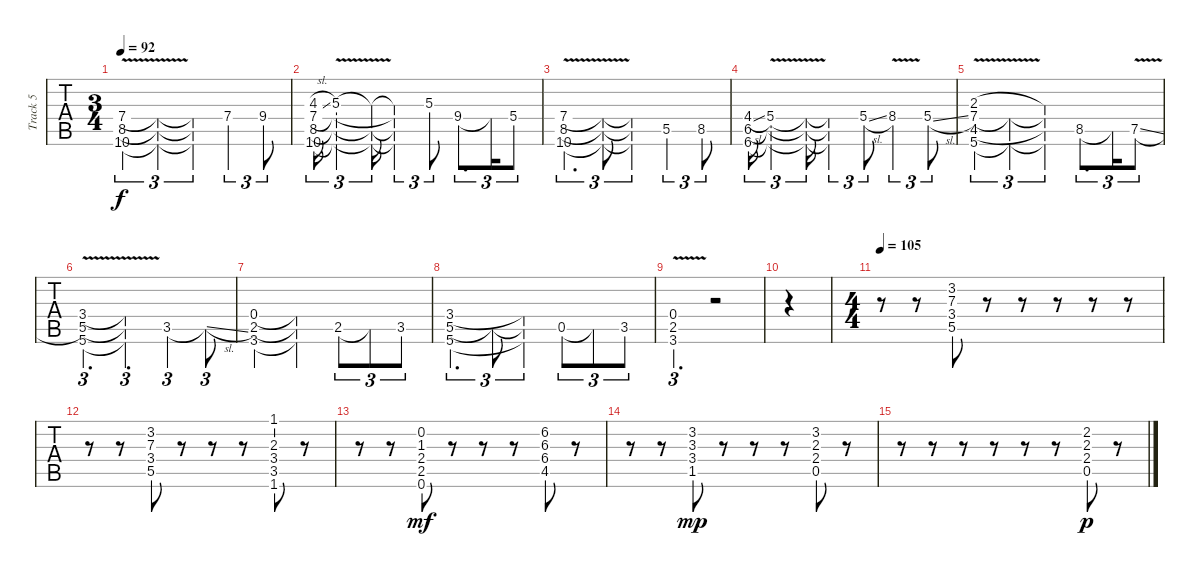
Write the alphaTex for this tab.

\track ("Track 5" "Track 5") {instrument trumpet}
\staff {tabs}
\tuning (E4 B3 G3 D3 A2 E2) {hide}
\ts (3 4)
\tempo 92
\clef g2
\ks c
(7.4{v} 8.5 10.6).4{tu (3 2) dy f} (7.4{t} 8.5{t} 10.6{t}).4{tu (3 2)} (7.4{t} 8.5{t} 10.6{t}).4{tu (3 2)} 7.4.4{tu (3 2)} 9.4.8{tu (3 2)} |
(4.3{sl} 7.4 8.5 10.6).16{tu (3 2)} (5.3{v} 7.4{t} 8.5{t} 10.6{t}).4{tu (3 2)} (5.3{t} 8.5{t} 10.6{t}).16{tu (3 2)} (5.3{t} 7.4{t} 8.5{t} 10.6{t}).4{tu (3 2)} 5.3.8{tu (3 2)} 9.4.8{d tu (3 2)} 9.4{t}.16{tu (3 2)} 5.4.8{tu (3 2)} |
(7.4{v} 8.5 10.6).4{d tu (3 2)} (7.4{t} 8.5{t} 10.6{t}).8{tu (3 2)} (7.4{t} 8.5{t} 10.6{t}).4{tu (3 2)} 5.5.4{tu (3 2)} 8.5.8{tu (3 2)} |
(4.4{sl} 6.5 6.6).16{tu (3 2)} (5.4{v} 6.5{t} 6.6{t}).4{tu (3 2)} (5.4{t} 6.5{t} 6.6{t}).16{tu (3 2)} (5.4{t} 6.5{t} 6.6{t}).4{tu (3 2)} 5.4{sl}.8{tu (3 2)} 8.4{v}.4{tu (3 2)} 5.4{sl}.8{tu (3 2)} |
(2.3 7.4{v} 4.5 5.6).4{tu (3 2)} (7.4{t} 5.6{t}).4{tu (3 2)} (2.3{t} 7.4{t} 4.5{t} 5.6{t}).4{tu (3 2)} 8.5.8{d tu (3 2)} 8.5{t}.16{tu (3 2)} 7.5{v sl}.8{tu (3 2)} |
(3.4 5.5{v} 5.6).4{d tu (3 2)} (3.4{t} 5.5{t} 5.6{t}).4{d tu (3 2)} 3.5.4{tu (3 2)} 3.5{sl t}.8{tu (3 2)} |
(0.4 2.5 3.6).4 (0.4{t} 2.5{t} 3.6{t}).4 2.5.8{tu (3 2)} 2.5{t}.8{tu (3 2)} 3.5.8{tu (3 2)} |
(3.4 5.5 5.6).4{d tu (3 2)} 5.5{t}.8{tu (3 2)} (3.4{t} 5.5{t} 5.6{t}).4{tu (3 2)} 0.5.8{tu (3 2)} 0.5{t}.8{tu (3 2)} 3.5.8{tu (3 2)} |
(0.4 2.5{v} 3.6).4{d tu (3 2)} r.2 |
|
\ts (4 4)
\tempo 105
r.8 r.8 (3.2 7.3 3.4 5.5).8{volume 8 balance 0} r.8 r.8 r.8 r.8 r.8 |
r.8 r.8 (3.2 7.3 3.4 5.5).8{volume 7 balance 0} r.8 r.8 r.8 (1.1 2.3 3.4 3.5 1.6).8 r.8 |
r.8 r.8 (0.2 1.3 2.4 2.5 0.6).8{dy mf} r.8 r.8 r.8 (6.2 6.3 6.4 4.5).8 r.8 |
r.8 r.8 (3.2 3.3 3.4 1.5).8{dy mp} r.8 r.8 r.8 (3.2 2.3 2.4 0.5).8 r.8 |
r.8 r.8 r.8 r.8 r.8 r.8 (2.2 2.3 2.4 0.5).8{dy p} r.8
